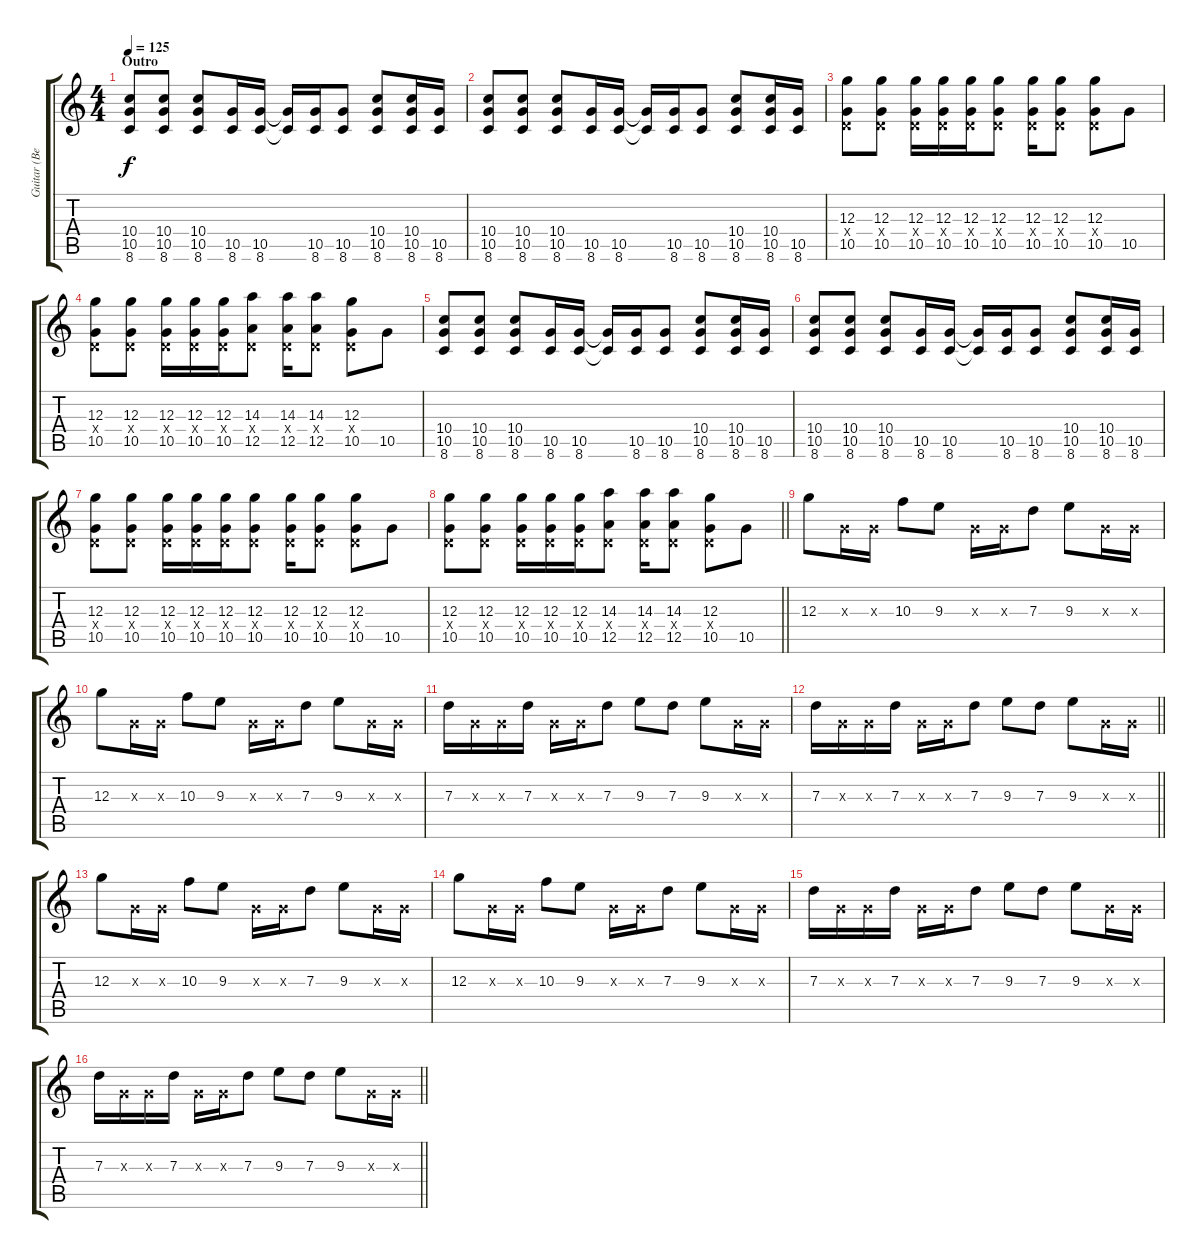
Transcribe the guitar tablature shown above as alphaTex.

\track ("Guitar (Bernard Sumner)" "Guitar (Be") {instrument electricguitarclean}
\staff {score tabs}
\tuning (E4 B3 G3 D3 A2 E2) {hide}
\ts (4 4)
\section ("" "Outro")
\tempo 125
\clef g2
\ks c
(10.4 10.5 8.6).8{dy f} (10.4 10.5 8.6).8 (10.4 10.5 8.6).8 (10.5 8.6).16 (10.5 8.6).16 (10.5{t} 8.6{t}).16 (10.5 8.6).16 (10.5 8.6).8 (10.4 10.5 8.6).8 (10.4 10.5 8.6).16 (10.5 8.6).16 |
(10.4 10.5 8.6).8 (10.4 10.5 8.6).8 (10.4 10.5 8.6).8 (10.5 8.6).16 (10.5 8.6).16 (10.5{t} 8.6{t}).16 (10.5 8.6).16 (10.5 8.6).8 (10.4 10.5 8.6).8 (10.4 10.5 8.6).16 (10.5 8.6).16 |
(12.3 0.4{x} 10.5).8 (12.3 0.4{x} 10.5).8 (12.3 0.4{x} 10.5).16 (12.3 0.4{x} 10.5).16 (12.3 0.4{x} 10.5).16 (12.3 0.4{x} 10.5).8 (12.3 0.4{x} 10.5).16 (12.3 0.4{x} 10.5).8 (12.3 0.4{x} 10.5).8 10.5.8 |
(12.3 0.4{x} 10.5).8 (12.3 0.4{x} 10.5).8 (12.3 0.4{x} 10.5).16 (12.3 0.4{x} 10.5).16 (12.3 0.4{x} 10.5).16 (14.3 0.4{x} 12.5).8 (14.3 0.4{x} 12.5).16 (14.3 0.4{x} 12.5).8 (12.3 0.4{x} 10.5).8 10.5.8 |
(10.4 10.5 8.6).8 (10.4 10.5 8.6).8 (10.4 10.5 8.6).8 (10.5 8.6).16 (10.5 8.6).16 (10.5{t} 8.6{t}).16 (10.5 8.6).16 (10.5 8.6).8 (10.4 10.5 8.6).8 (10.4 10.5 8.6).16 (10.5 8.6).16 |
(10.4 10.5 8.6).8 (10.4 10.5 8.6).8 (10.4 10.5 8.6).8 (10.5 8.6).16 (10.5 8.6).16 (10.5{t} 8.6{t}).16 (10.5 8.6).16 (10.5 8.6).8 (10.4 10.5 8.6).8 (10.4 10.5 8.6).16 (10.5 8.6).16 |
(12.3 0.4{x} 10.5).8 (12.3 0.4{x} 10.5).8 (12.3 0.4{x} 10.5).16 (12.3 0.4{x} 10.5).16 (12.3 0.4{x} 10.5).16 (12.3 0.4{x} 10.5).8 (12.3 0.4{x} 10.5).16 (12.3 0.4{x} 10.5).8 (12.3 0.4{x} 10.5).8 10.5.8 |
\barLineRight lightlight
(12.3 0.4{x} 10.5).8 (12.3 0.4{x} 10.5).8 (12.3 0.4{x} 10.5).16 (12.3 0.4{x} 10.5).16 (12.3 0.4{x} 10.5).16 (14.3 0.4{x} 12.5).8 (14.3 0.4{x} 12.5).16 (14.3 0.4{x} 12.5).8 (12.3 0.4{x} 10.5).8 10.5.8 |
12.3.8 0.3{x}.16 0.3{x}.16 10.3.8 9.3.8 0.3{x}.16 0.3{x}.16 7.3.8 9.3.8 0.3{x}.16 0.3{x}.16 |
12.3.8 0.3{x}.16 0.3{x}.16 10.3.8 9.3.8 0.3{x}.16 0.3{x}.16 7.3.8 9.3.8 0.3{x}.16 0.3{x}.16 |
7.3.16 0.3{x}.16 0.3{x}.16 7.3.16 0.3{x}.16 0.3{x}.16 7.3.8 9.3.8 7.3.8 9.3.8 0.3{x}.16 0.3{x}.16 |
\barLineRight lightlight
7.3.16 0.3{x}.16 0.3{x}.16 7.3.16 0.3{x}.16 0.3{x}.16 7.3.8 9.3.8 7.3.8 9.3.8 0.3{x}.16 0.3{x}.16 |
12.3.8 0.3{x}.16 0.3{x}.16 10.3.8 9.3.8 0.3{x}.16 0.3{x}.16 7.3.8 9.3.8 0.3{x}.16 0.3{x}.16 |
12.3.8 0.3{x}.16 0.3{x}.16 10.3.8 9.3.8 0.3{x}.16 0.3{x}.16 7.3.8 9.3.8 0.3{x}.16 0.3{x}.16 |
7.3.16 0.3{x}.16 0.3{x}.16 7.3.16 0.3{x}.16 0.3{x}.16 7.3.8 9.3.8 7.3.8 9.3.8 0.3{x}.16 0.3{x}.16 |
\barLineRight lightlight
7.3.16 0.3{x}.16 0.3{x}.16 7.3.16 0.3{x}.16 0.3{x}.16 7.3.8 9.3.8 7.3.8 9.3.8 0.3{x}.16 0.3{x}.16
